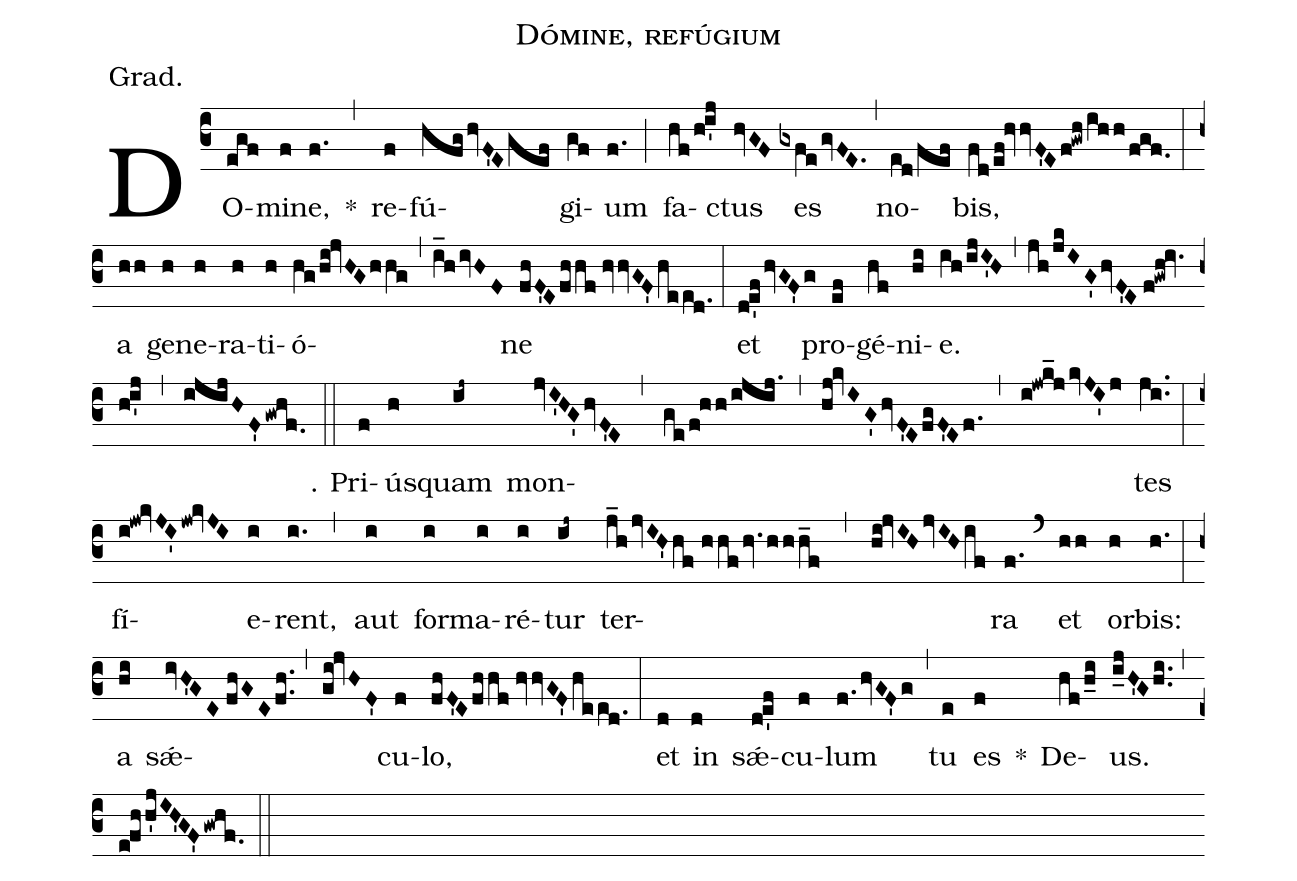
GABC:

name:Dómine, refúgium;
annotation:Grad.;
mode:2;
office-part:Gradual;
%%
(c3) DO-(egf)mi(f)ne,(f.) *(,)
re(f)fú(hfghvF'Egef)gi(gf)um(f.) (;)
fa(hf!/h!i'j)ctus(hvGF) es(gxfegvFE.) (,)
no(ed!/fef)bis,(fd!/ef!hvvF'E/f!gwh!/ihh!/fgf.) (:)
a(hh) ge(h)ne(h)ra(h)ti(h)ó(hg!/hi!jvHGhhg,i_hivHF)ne(fhF'Efhhf//hvvGF'heed.) (:)
et(d!e'fhvGF'g) pro(ef)gé(hf)ni(hi)e.(ih!/ijI'H,jh!/jkIG'hvF'E!//f!gwh!iv./h!i'j,ijijHF'gwhf.) (::)

℣. Pri(f)ús(h)quam(ij~) mon(jvI'HG'hvF'E,ge!/f!hh!/ijij.,hj!kvIG'/hvF'EfgF'Ef.,i!jwk_jkvJI'j)tes(ji..) (:)
fí(i!jw!kvJI'jw!kvJI)e(i)rent,(i.) (,)
aut(i) for(i)ma(i)ré(i)tur(ij~) ter(j_hjvIH'hf//hhf/hv.hhh_f,hi!jvIHjvIHif)ra(f.) (`)
et(hh) or(h)bis:(h.) (:)
a(hi) sǽ(ivH'GE//fhGEfh..,gi!jvHF')cu(f)lo,(fhF'Efhhf!//hvvGF'heed.) (:)
et(d) in(d) sǽ(d!e'f)cu(f)lum(f.hvGF'g) (,)
tu(e) es(f) *()
De(hf!/h_i)us.(i_jH'Ghi..) (,)
(e!fh!/h'jIH'GF'gwhf.) (::)
